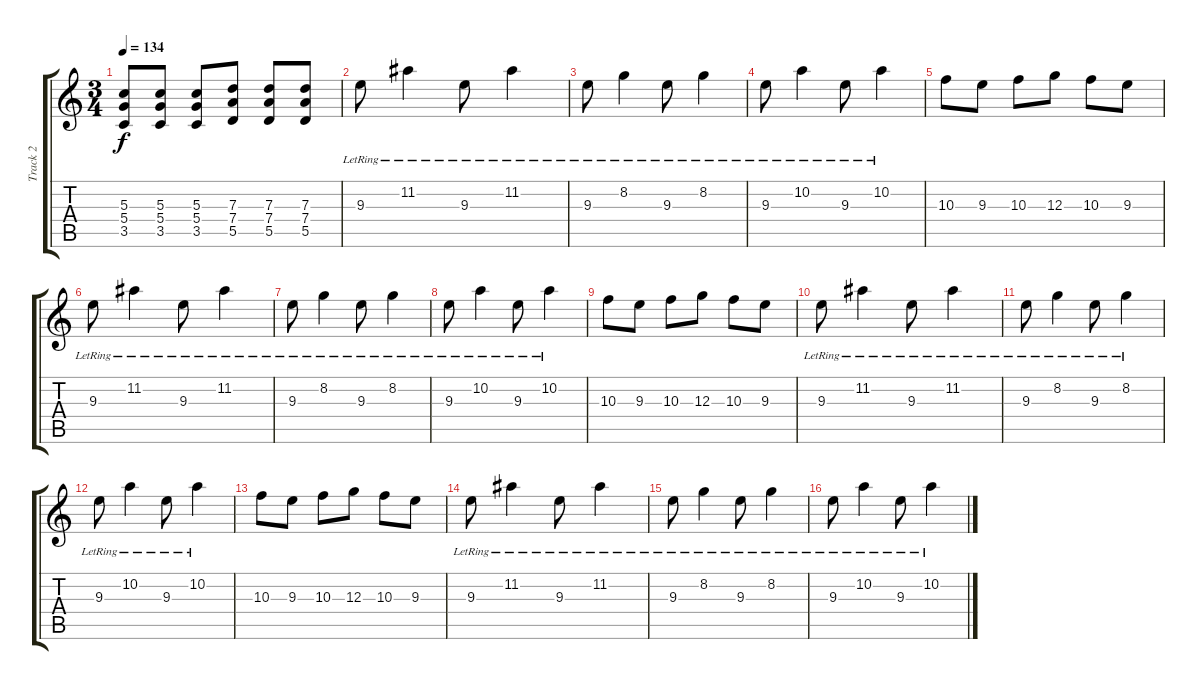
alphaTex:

\track ("Track 2" "Track 2") {instrument distortionguitar}
\staff {score tabs}
\tuning (E4 B3 G3 D3 A2 E2) {hide}
\ts (3 4)
\tempo 134
\clef g2
\ks c
(5.3 5.4 3.5).8{dy f} (5.3 5.4 3.5).8 (5.3 5.4 3.5).8 (7.3 7.4 5.5).8 (7.3 7.4 5.5).8 (7.3 7.4 5.5).8 |
9.3{lr}.8{volume 12} 11.2{lr}.4 9.3{lr}.8 11.2{lr}.4 |
9.3{lr}.8 8.2{lr}.4 9.3{lr}.8 8.2{lr}.4 |
9.3{lr}.8 10.2{lr}.4 9.3{lr}.8 10.2{lr}.4 |
10.3.8 9.3.8 10.3.8 12.3.8 10.3.8 9.3.8 |
9.3{lr}.8 11.2{lr}.4 9.3{lr}.8 11.2{lr}.4 |
9.3{lr}.8 8.2{lr}.4 9.3{lr}.8 8.2{lr}.4 |
9.3{lr}.8 10.2{lr}.4 9.3{lr}.8 10.2{lr}.4 |
10.3.8 9.3.8 10.3.8 12.3.8 10.3.8 9.3.8 |
9.3{lr}.8 11.2{lr}.4 9.3{lr}.8 11.2{lr}.4 |
9.3{lr}.8 8.2{lr}.4 9.3{lr}.8 8.2{lr}.4 |
9.3{lr}.8 10.2{lr}.4 9.3{lr}.8 10.2{lr}.4 |
10.3.8 9.3.8 10.3.8 12.3.8 10.3.8 9.3.8 |
9.3{lr}.8 11.2{lr}.4 9.3{lr}.8 11.2{lr}.4 |
9.3{lr}.8 8.2{lr}.4 9.3{lr}.8 8.2{lr}.4 |
9.3{lr}.8 10.2{lr}.4 9.3{lr}.8 10.2{lr}.4
